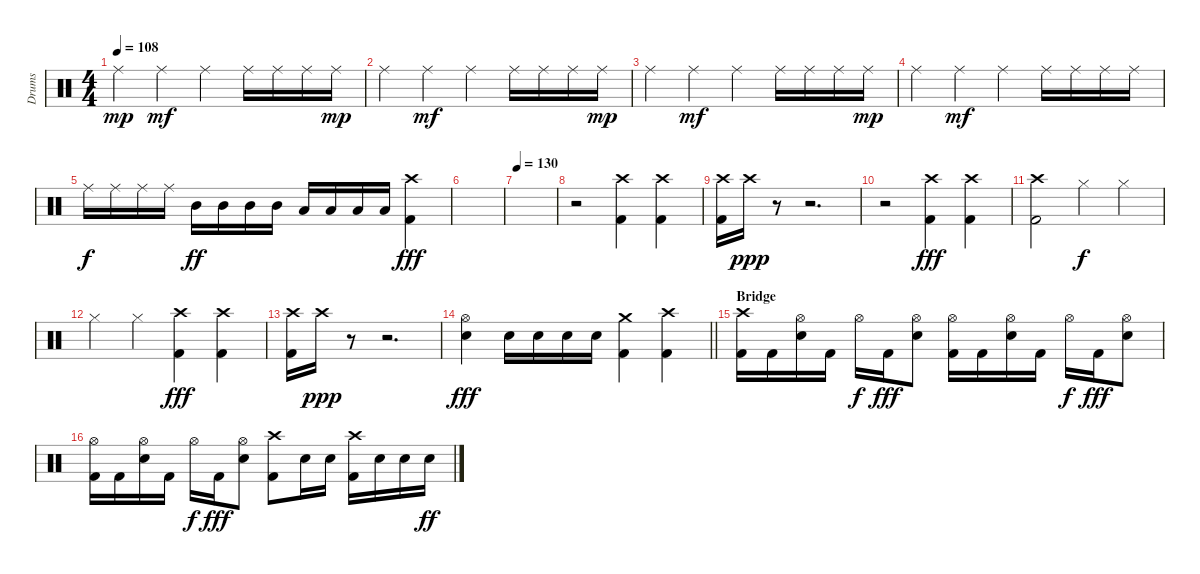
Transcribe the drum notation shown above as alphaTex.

\track ("Drums" "Drums") {instrument percussion}
\staff {score}
\articulation defaults
\ts (4 4)
\tempo 108
\clef neutral
\ks c "Ride (middle)".4{dy mp} "Ride (middle)".4{dy mf} "Ride (middle)".4 "Ride (middle)".16 "Ride (middle)".16 "Ride (middle)".16 "Ride (middle)".16{dy mp}
|
"Ride (middle)".4 "Ride (middle)".4{dy mf} "Ride (middle)".4 "Ride (middle)".16 "Ride (middle)".16 "Ride (middle)".16 "Ride (middle)".16{dy mp} |
"Ride (middle)".4 "Ride (middle)".4{dy mf} "Ride (middle)".4 "Ride (middle)".16 "Ride (middle)".16 "Ride (middle)".16 "Ride (middle)".16{dy mp} |
"Ride (middle)".4 "Ride (middle)".4{dy mf} "Ride (middle)".4 "Ride (middle)".16 "Ride (middle)".16 "Ride (middle)".16 "Ride (middle)".16 |
"Ride (middle)".16{dy f} "Ride (middle)".16 "Ride (middle)".16 "Ride (middle)".16 "Mid Tom (hit)".16{dy ff} "Mid Tom (hit)".16 "Mid Tom (hit)".16 "Mid Tom (hit)".16 "Low Tom (hit)".16 "Low Tom (hit)".16 "Low Tom (hit)".16 "Low Tom (hit)".16 ("Crash high (hit)" "Kick (hit) 2").4{dy fff} |
|
\tempo 130
|
r.2 ("Crash high (hit)" "Kick (hit) 2").4 ("Crash high (hit)" "Kick (hit) 2").4 |
("Crash high (hit)" "Kick (hit) 2").16 "Crash high (hit)".16{dy ppp} r.8 r.2{d} |
r.2 ("Crash high (hit)" "Kick (hit) 2").4{dy fff} ("Crash high (hit)" "Kick (hit) 2").4 |
("Crash high (hit)" "Kick (hit) 2").2 "Hi-Hat (closed)".4{dy f} "Hi-Hat (closed)".4 |
"Hi-Hat (closed)".4 "Hi-Hat (closed)".4 ("Crash high (hit)" "Kick (hit) 2").4{dy fff} ("Crash high (hit)" "Kick (hit) 2").4 |
("Crash high (hit)" "Kick (hit) 2").16 "Crash high (hit)".16{dy ppp} r.8 r.2{d} |
\barLineRight lightlight
("Hi-Hat (open)" "Snare (hit) 2").4{dy fff} "Snare (hit) 2".16 "Snare (hit) 2".16 "Snare (hit) 2".16 "Snare (hit) 2".16 ("Crash medium (hit)" "Kick (hit) 2").4 ("Crash high (hit)" "Kick (hit) 2").4 |
\section ("" "Bridge")
("Crash high (hit)" "Kick (hit) 2").16 "Kick (hit) 2".16 ("Hi-Hat (open)" "Snare (hit) 2").16 "Kick (hit) 2".16 "Hi-Hat (open)".16{dy f} "Kick (hit) 2".16{dy fff} ("Hi-Hat (open)" "Snare (hit) 2").8 ("Hi-Hat (open)" "Kick (hit) 2").16 "Kick (hit) 2".16 ("Hi-Hat (open)" "Snare (hit) 2").16 "Kick (hit) 2".16 "Hi-Hat (open)".16{dy f} "Kick (hit) 2".16{dy fff} ("Hi-Hat (open)" "Snare (hit) 2").8 |
("Hi-Hat (open)" "Kick (hit) 2").16 "Kick (hit) 2".16 ("Hi-Hat (open)" "Snare (hit) 2").16 "Kick (hit) 2".16 "Hi-Hat (open)".16{dy f} "Kick (hit) 2".16{dy fff} ("Hi-Hat (open)" "Snare (hit) 2").8 ("Crash high (hit)" "Kick (hit) 2").8 "Snare (hit) 2".16 "Snare (hit) 2".16 ("Crash high (hit)" "Kick (hit) 2").16 "Snare (hit) 2".16 "Snare (hit) 2".16 "Snare (hit) 2".16{dy ff}
